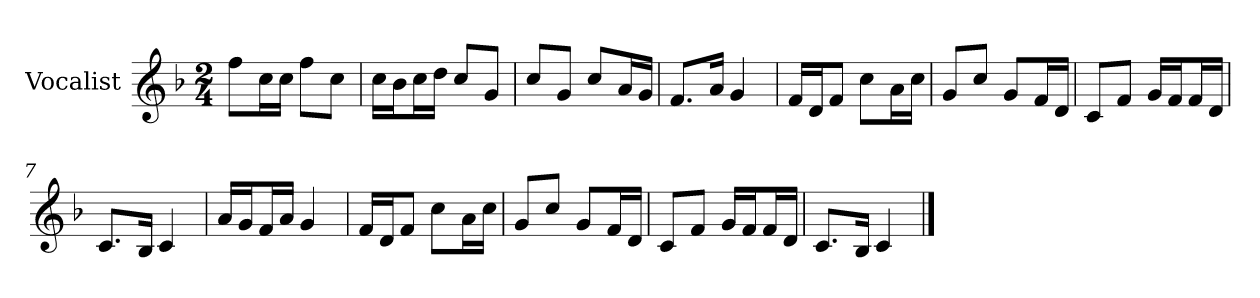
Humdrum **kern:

**kern
*part1
*staff1
*I"Vocalist
*k[b-]
*F:
*M2/4
=
8ffL
16ccL
16ccJJ
8ffL
8ccJ
=1
16ccLL
16b-J
16ccL
16ddJJ
8ccL
8gJ
=2
8ccL
8gJ
8ccL
16aL
16gJJ
=3
8.fL
16aJk
4g
=4
16fLL
16dJ
8fJ
8ccL
16aL
16ccJJ
=5
8gL
8ccJ
8gL
16fL
16dJJ
=6
8cL
8fJ
16gLL
16fJ
16fL
16dJJ
=7
8.cL
16B-Jk
4c
=8
16aLL
16gJ
16fL
16aJJ
4g
=9
16fLL
16dJ
8fJ
8ccL
16aL
16ccJJ
=10
8gL
8ccJ
8gL
16fL
16dJJ
=11
8cL
8fJ
16gLL
16fJ
16fL
16dJJ
=12
8.cL
16B-Jk
4c
==
*-
